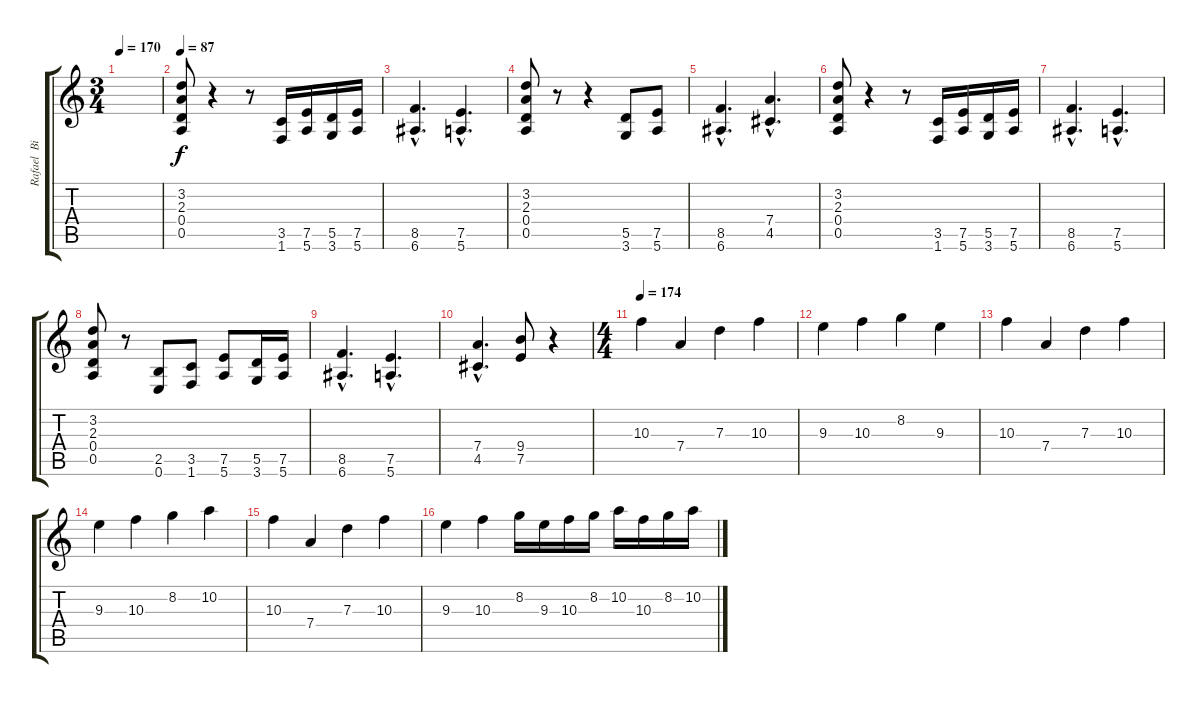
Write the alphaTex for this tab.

\track ("Rafael  Bittencourt" "Rafael  Bi") {instrument distortionguitar}
\staff {score tabs}
\tuning (E4 B3 G3 D3 A2 E2) {hide}
\ts (3 4)
\tempo 170
\clef g2
\ks c
|
\tempo 87
(3.2 2.3 0.4 0.5).8 r.4 r.8 (3.5 1.6).16 (7.5 5.6).16 (5.5 3.6).16 (7.5 5.6).16 |
(8.5{hac} 6.6{hac}).4{d} (7.5{hac} 5.6{hac}).4{d} |
(3.2 2.3 0.4 0.5).8 r.8 r.4 (5.5 3.6).8 (7.5 5.6).8 |
(8.5{hac} 6.6{hac}).4{d} (7.4{hac} 4.5{hac}).4{d} |
(3.2 2.3 0.4 0.5).8 r.4 r.8 (3.5 1.6).16 (7.5 5.6).16 (5.5 3.6).16 (7.5 5.6).16 |
(8.5{hac} 6.6{hac}).4{d} (7.5{hac} 5.6{hac}).4{d} |
(3.2 2.3 0.4 0.5).8 r.8 (2.5 0.6).8 (3.5 1.6).8 (7.5 5.6).8 (5.5 3.6).16 (7.5 5.6).16 |
(8.5{hac} 6.6{hac}).4{d} (7.5{hac} 5.6{hac}).4{d} |
(7.4{hac} 4.5{hac}).4{d} (9.4 7.5).8 r.4 |
\ts (4 4)
\tempo 174
10.3.4 7.4.4 7.3.4 10.3.4 |
9.3.4 10.3.4 8.2.4 9.3.4 |
10.3.4 7.4.4 7.3.4 10.3.4 |
9.3.4 10.3.4 8.2.4 10.2.4 |
10.3.4 7.4.4 7.3.4 10.3.4 |
9.3.4 10.3.4 8.2.16 9.3.16 10.3.16 8.2.16 10.2.16 10.3.16 8.2.16 10.2.16
